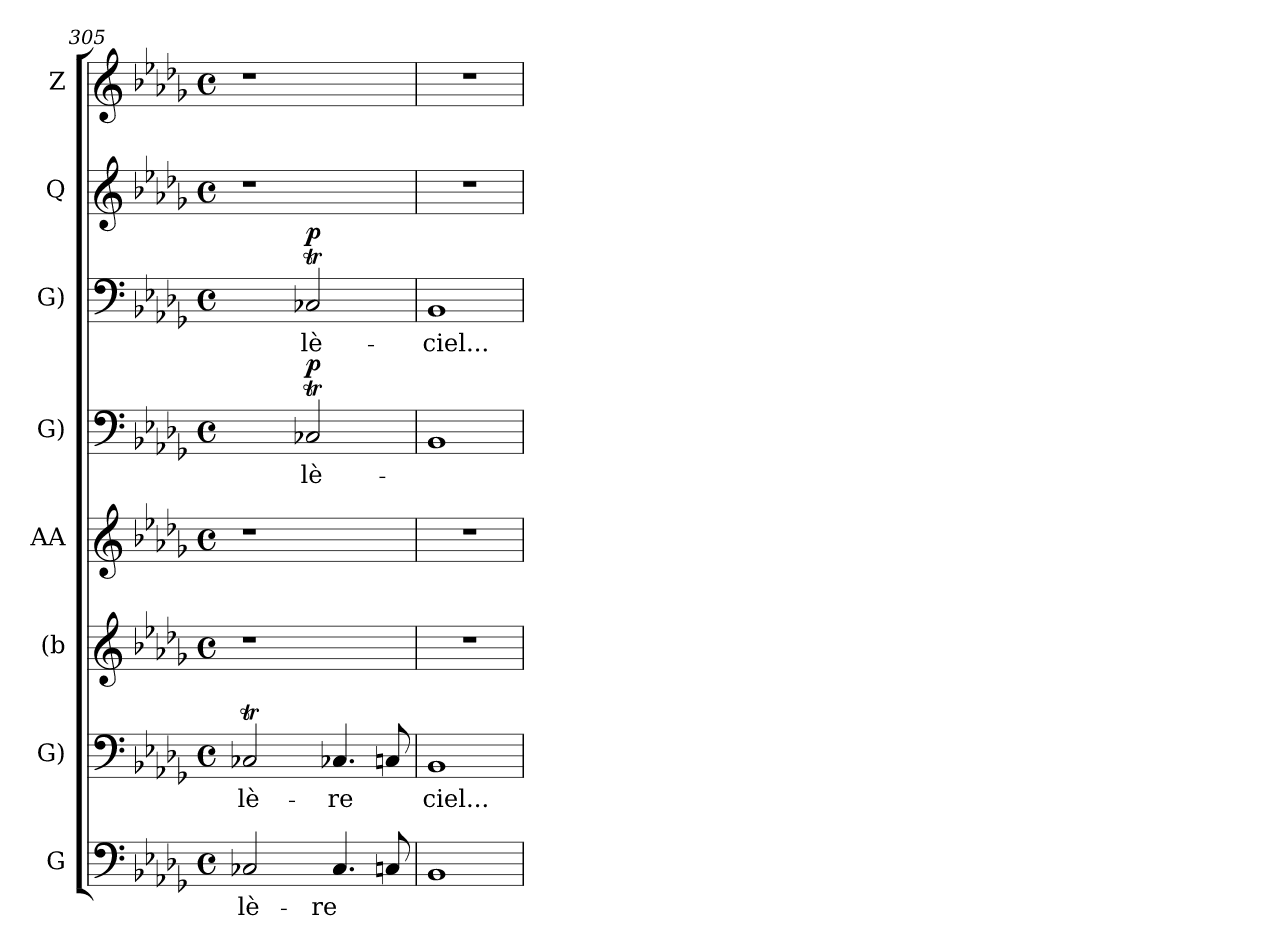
**kern	**text	**kern	**text	**kern	**kern	**kern	**text	**dynam	**kern	**text	**dynam	**kern	**kern
*part8	*part8	*part7	*part7	*part6	*part5	*part4	*part4	*part4	*part3	*part3	*part3	*part2	*part1
*staff8	*staff8	*staff7	*staff7	*staff6	*staff5	*staff4	*staff4	*staff4	*staff3	*staff3	*staff3	*staff2	*staff1
*I"G	*	*I"G)	*	*I"(b	*I"AA	*I"G)	*	*	*I"G)	*	*	*I"Q	*I"Z
*clefF4	*	*clefF4	*	*clefG2	*clefG2	*clefF4	*	*	*clefF4	*	*	*clefG2	*clefG2
*k[b-e-a-d-g-]	*	*k[b-e-a-d-g-]	*	*k[b-e-a-d-g-]	*k[b-e-a-d-g-]	*k[b-e-a-d-g-]	*	*	*k[b-e-a-d-g-]	*	*	*k[b-e-a-d-g-]	*k[b-e-a-d-g-]
*M4/4	*	*M4/4	*	*M4/4	*M4/4	*M4/4	*	*	*M4/4	*	*	*M4/4	*M4/4
*met(c)	*	*met(c)	*	*met(c)	*met(c)	*met(c)	*	*	*met(c)	*	*	*met(c)	*met(c)
=305	=305	=305	=305	=305	=305	=305	=305	=305	=305	=305	=305	=305	=305
2C-Xi/	lè-	2C-XTi/	lè-	1r	1r	2ryy	.	.	2ryy	.	.	1r	1r
!	!	!	!	!	!	!	!	!LO:DY:a	!	!	!LO:DY:a	!	!
8ryy	.	8ryy	.	.	.	2C-XTi/	lè-	p	2C-XTi/	lè-	p	.	.
4.C-i/	re	4.C-Xi/	re	.	.	.	.	.	.	.	.	.	.
8Cj/	.	8Cj/	.	8ryy	8ryy	8ryy	.	.	8ryy	.	.	8ryy	8ryy
!!LO:PB:g=z
=306	=306	=306	=306	=306	=306	=306	=306	=306	=306	=306	=306	=306	=306
1BB-i/	.	1BB-i/	ciel...	1r	1r	1BB-i/	.	.	1BB-i/	ciel...	.	1r	1r
=	=	=	=	=	=	=	=	=	=	=	=	=	=
*-	*-	*-	*-	*-	*-	*-	*-	*-	*-	*-	*-	*-	*-
